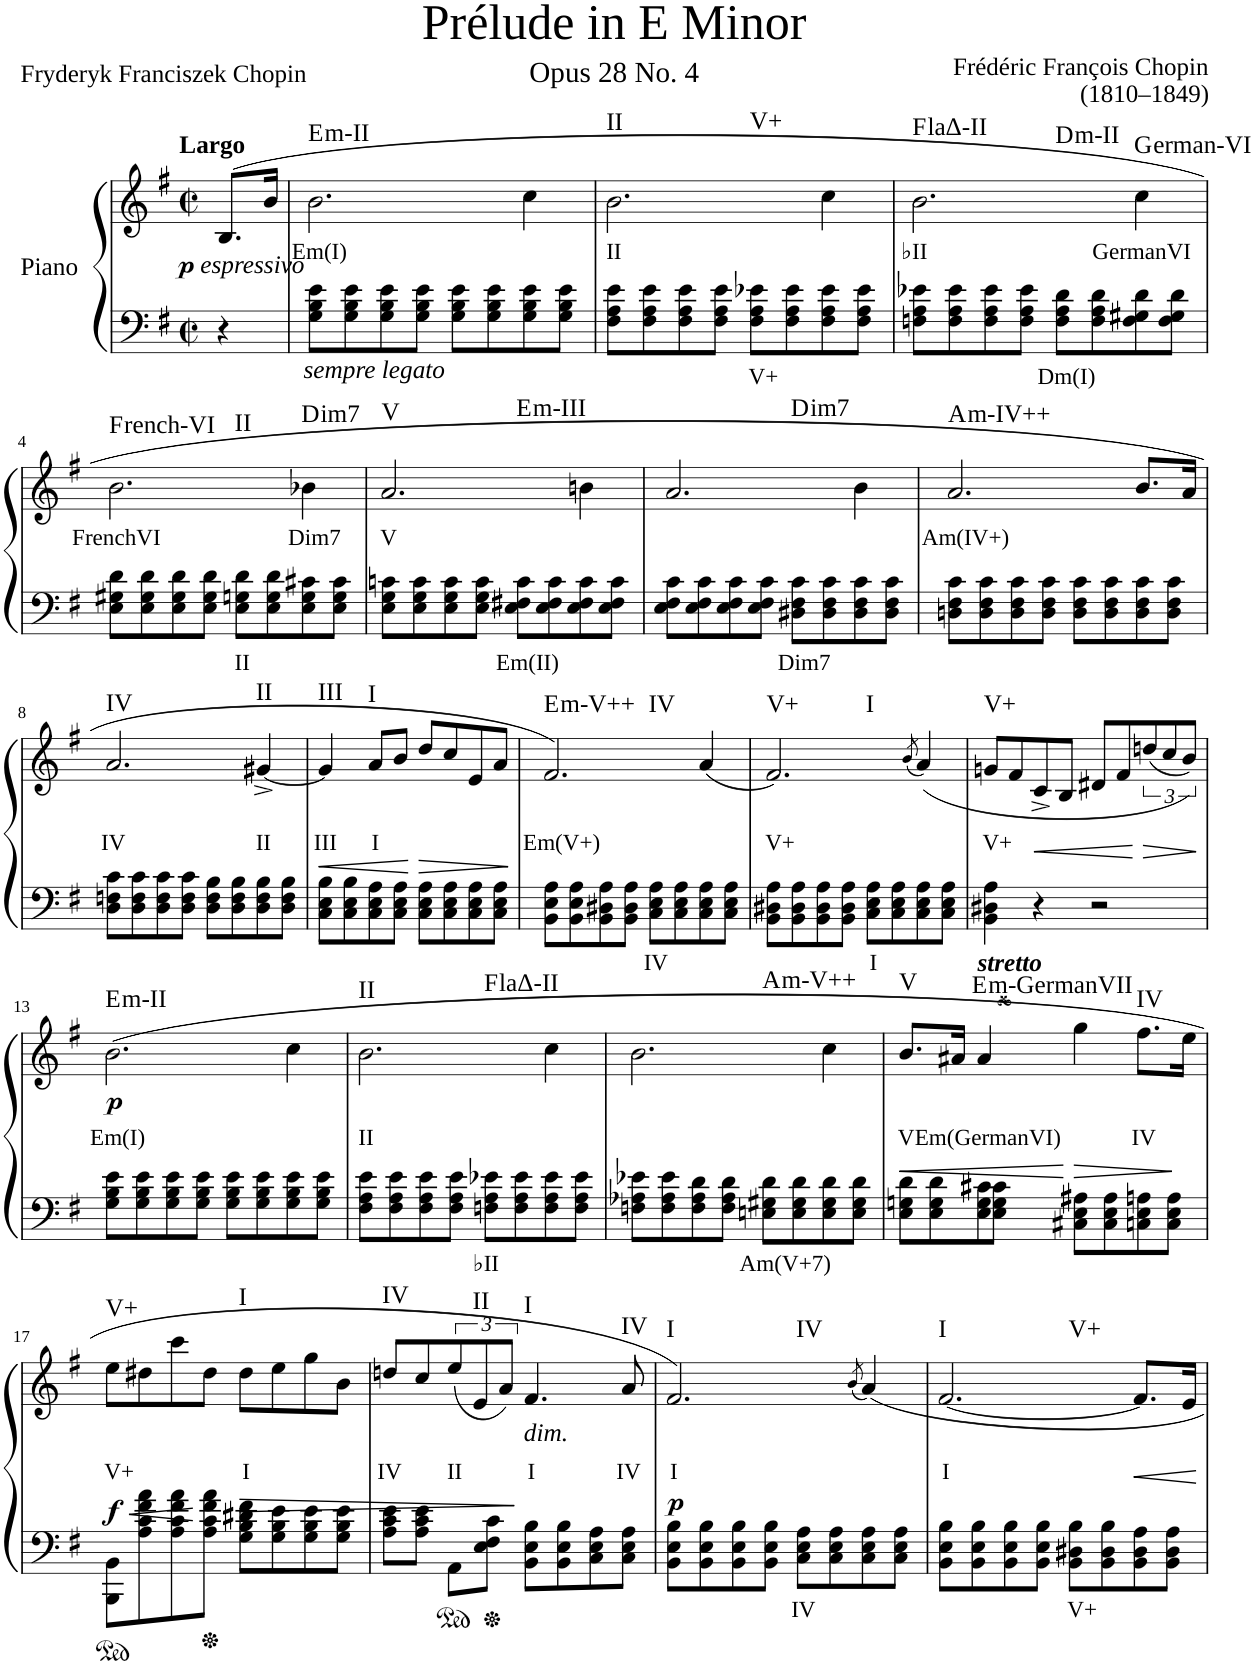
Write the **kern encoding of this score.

**kern	**text	**kern	**text	**dynam	**harte
*part1	*part1	*part1	*part1	*part1	*part1
*staff2	*staff2	*staff1	*staff1	*staff1/2	*
*I"Piano	*	*	*	*	*
*I'Pno	*	*	*	*	*
*clefF4	*	*clefG2	*	*	*
*k[f#]	*	*k[f#]	*	*	*
*M2/2	*	*M2/2	*	*	*
*met(c|)	*	*met(c|)	*	*	*
=	=	=	=	=	=
!	!	!LO:TX:a:B:t=Largo	!	!	!
!	!	!LO:TX:b:t=espressivo	!	!	!
4r	.	(8.B/L	.	.	.
.	.	16b;</Jk	.	.	.
=1	=1	=1	=1	=1	=1
!LO:TX:b:i:t=sempre legato	!	!	!	!	!
!	!	!	!LO:LY:b	!	!LO:H:kt=m
8G\ 8B\ 8e\L	.	2.b\	Em(I)	.	E:min
8G\ 8B\ 8e\	.	.	.	.	.
8G\ 8B\ 8e\	.	.	.	.	.
8G\ 8B\ 8e\J	.	.	.	.	.
8G\ 8B\ 8e\L	.	.	.	.	.
8G\ 8B\ 8e\	.	.	.	.	.
8G\ 8B\ 8e\	.	4cc\	.	.	.
8G\ 8B\ 8e\J	.	.	.	.	.
=2	=2	=2	=2	=2	=2
!	!	!	!LO:LY:b	!	!LO:H:n=1:kt=II
!	!	!	!	!	!LO:H:n=2:kt=V+
8F#\ 8A\ 8e\L	.	2.b\	II	.	N N
8F#\ 8A\ 8e\	.	.	.	.	.
8F#\ 8A\ 8e\	.	.	.	.	.
8F#\ 8A\ 8e\J	.	.	.	.	.
!	!LO:LY:b	!	!	!	!
8F#\ 8A\ 8e-X\L	V+	.	.	.	.
8F#\ 8A\ 8e-\	.	.	.	.	.
8F#\ 8A\ 8e-\	.	4cc\	.	.	.
8F#\ 8A\ 8e-\J	.	.	.	.	.
=3	=3	=3	=3	=3	=3
!	!	!	!LO:LY:b	!	!
*	*	*^	*	*	*
8Fn\ 8A\ 8e-X\L	.	2.b\	2ryy	♭II	.	F:maj
8F\ 8A\ 8e-\	.	.	.	.	.	.
8F\ 8A\ 8e-\	.	.	.	.	.	.
8F\ 8A\ 8e-\J	.	.	.	.	.	.
!	!LO:LY:b	!	!	!	!	!LO:H:kt=m
8F\ 8A\ 8d\L	Dm(I)	.	2ryy	.	.	D:min
8F\ 8A\ 8d\	.	.	.	.	.	.
!	!	!	!	!LO:LY:b	!	!
8F\ 8G#X\ 8d\	.	4cc\	.	GermanVI	.	G:maj
8F\ 8G#\ 8d\J	.	.	.	.	.	.
!!LO:LB:g=z
=4	=4	=4	=4	=4	=4	=4
!	!	!	!	!LO:LY:b	!	!LO:H:n=2:kt=II
*	*	*v	*v	*	*	*
8E\ 8G#X\ 8d\L	.	2.b\	FrenchVI	.	F:maj N
8E\ 8G#\ 8d\	.	.	.	.	.
8E\ 8G#\ 8d\	.	.	.	.	.
8E\ 8G#\ 8d\J	.	.	.	.	.
!	!LO:LY:b	!	!	!	!
8E\ 8Gn\ 8d\L	II	.	.	.	.
8E\ 8G\ 8d\	.	.	.	.	.
!	!	!	!LO:LY:b	!	!LO:H:kt=im
8E\ 8G\ 8c#X\	.	4b-X\	Dim7	.	.
8E\ 8G\ 8c#\J	.	.	.	.	.
=5	=5	=5	=5	=5	=5
!	!	!	!LO:LY:b	!	!LO:H:kt=V
*	*	*^	*	*	*
8E\ 8G\ 8cn\L	.	2.a/	2ryy	V	.	N
8E\ 8G\ 8c\	.	.	.	.	.	.
8E\ 8G\ 8c\	.	.	.	.	.	.
8E\ 8G\ 8c\J	.	.	.	.	.	.
!	!LO:LY:b	!	!	!	!	!LO:H:kt=m
8E\ 8F#X\ 8c\L	Em(II)	.	2ryy	.	.	E:min
8E\ 8F#\ 8c\	.	.	.	.	.	.
8E\ 8F#\ 8c\	.	4bn\	.	.	.	.
8E\ 8F#\ 8c\J	.	.	.	.	.	.
=6	=6	=6	=6	=6	=6	=6
8E\ 8F#\ 8c\L	.	2.a/	2ryy	.	.	.
8E\ 8F#\ 8c\	.	.	.	.	.	.
8E\ 8F#\ 8c\	.	.	.	.	.	.
8E\ 8F#\ 8c\J	.	.	.	.	.	.
!	!LO:LY:b	!	!	!	!	!LO:H:kt=im
8D#X\ 8F#\ 8c\L	Dim7	.	2ryy	.	.	.
8D#\ 8F#\ 8c\	.	.	.	.	.	.
8D#\ 8F#\ 8c\	.	4b\	.	.	.	.
8D#\ 8F#\ 8c\J	.	.	.	.	.	.
=7	=7	=7	=7	=7	=7	=7
!	!	!	!	!LO:LY:b	!	!LO:H:kt=m
*	*	*v	*v	*	*	*
8Dn\ 8F#\ 8c\L	.	2.a/	Am(IV+)	.	A:(b3,#5)
8D\ 8F#\ 8c\	.	.	.	.	.
8D\ 8F#\ 8c\	.	.	.	.	.
8D\ 8F#\ 8c\J	.	.	.	.	.
8D\ 8F#\ 8c\L	.	.	.	.	.
8D\ 8F#\ 8c\	.	.	.	.	.
8D\ 8F#\ 8c\	.	8.b/L	.	.	.
8D\ 8F#\ 8c\J	.	.	.	.	.
.	.	16a/Jk	.	.	.
!!LO:LB:g=z
=8	=8	=8	=8	=8	=8
!	!	!	!LO:LY:b	!	!LO:H:kt=IV
8D\ 8Fn\ 8c\L	.	2.a/	IV	.	N
8D\ 8F\ 8c\	.	.	.	.	.
8D\ 8F\ 8c\	.	.	.	.	.
8D\ 8F\ 8c\J	.	.	.	.	.
8D\ 8F\ 8B\L	.	.	.	.	.
8D\ 8F\ 8B\	.	.	.	.	.
!	!	!	!LO:LY:b	!	!LO:H:kt=II
8D\ 8F\ 8B\	.	[4g#X^/	II	.	N
8D\ 8F\ 8B\J	.	.	.	.	.
=9	=9	=9	=9	=9	=9
!	!	!	!LO:LY:b	!LO:HP:b	!LO:H:kt=III
8C\ 8E\ 8B\L	.	4g#/]	III	<	N
8C\ 8E\ 8B\	.	.	.	.	.
!	!	!	!LO:LY:b	!	!LO:H:kt=I
8C\ 8E\ 8A\	.	8a/L	I	.	N
8C\ 8E\ 8A\J	.	8b/J	.	.	.
!	!	!	!	!LO:HP:n=1:b	!
8C\ 8E\ 8A\L	.	8dd/L	.	[ >	.
8C\ 8E\ 8A\	.	8cc/	.	.	.
8C\ 8E\ 8A\	.	8e/	.	.	.
8C\ 8E\ 8A\J	.	8a/J	.	.	.
.	.	.	.	]	.
=10	=10	=10	=10	=10	=10
!	!	!	!LO:LY:b	!	!LO:H:n=1:kt=m
!	!	!	!	!	!LO:H:n=2:kt=IV
8BB\ 8E\ 8A\L	.	2.f#/)	Em(V+)	.	E:(b3,#5) N
8BB\ 8E\ 8A\	.	.	.	.	.
8BB\ 8D#X\ 8A\	.	.	.	.	.
8BB\ 8D#\ 8A\J	.	.	.	.	.
!	!LO:LY:b	!	!	!	!
8C\ 8E\ 8A\L	IV	.	.	.	.
8C\ 8E\ 8A\	.	.	.	.	.
8C\ 8E\ 8A\	.	(4a/	.	.	.
8C\ 8E\ 8A\J	.	.	.	.	.
=11	=11	=11	=11	=11	=11
!	!	!	!LO:LY:b	!	!LO:H:n=1:kt=V+
!	!	!	!	!	!LO:H:n=2:kt=I
8BB\ 8D#X\ 8A\L	.	2.f#/)	V+	.	N N
8BB\ 8D#\ 8A\	.	.	.	.	.
8BB\ 8D#\ 8A\	.	.	.	.	.
8BB\ 8D#\ 8A\J	.	.	.	.	.
!	!LO:LY:b	!	!	!	!
8C\ 8E\ 8A\L	I	.	.	.	.
8C\ 8E\ 8A\	.	.	.	.	.
.	.	(8qb/	.	.	.
8C\ 8E\ 8A\	.	(4a/)	.	.	.
8C\ 8E\ 8A\J	.	.	.	.	.
=12	=12	=12	=12	=12	=12
!	!	!	!LO:LY:b	!	!LO:H:kt=V+
4BB\ 4D#X\ 4A\	.	8gn/L	V+	.	N
.	.	8f#/	.	.	.
!	!	!	!	!LO:HP:b	!
4r	.	8c^/	.	<	.
.	.	8B/J	.	.	.
2r	.	8d#X/L	.	.	.
.	.	8f#/	.	.	.
!	!	!	!	!LO:HP:n=1:b	!
.	.	(12ddn/	.	[ >	.
.	.	12cc/	.	.	.
.	.	12b/J))	.	.	.
.	.	.	.	]	.
!!LO:LB:g=z
=13	=13	=13	=13	=13	=13
!	!	!	!LO:LY:b	!LO:DY:b	!LO:H:kt=m
8G\ 8B\ 8e\L	.	(2.b\	Em(I)	p	E:min
8G\ 8B\ 8e\	.	.	.	.	.
8G\ 8B\ 8e\	.	.	.	.	.
8G\ 8B\ 8e\J	.	.	.	.	.
8G\ 8B\ 8e\L	.	.	.	.	.
8G\ 8B\ 8e\	.	.	.	.	.
8G\ 8B\ 8e\	.	4cc\	.	.	.
8G\ 8B\ 8e\J	.	.	.	.	.
=14	=14	=14	=14	=14	=14
!	!	!	!LO:LY:b	!	!LO:H:kt=II
*	*	*^	*	*	*
8F#\ 8A\ 8e\L	.	2.b\	2ryy	II	.	N
8F#\ 8A\ 8e\	.	.	.	.	.	.
8F#\ 8A\ 8e\	.	.	.	.	.	.
8F#\ 8A\ 8e\J	.	.	.	.	.	.
!	!LO:LY:b	!	!	!	!	!
8Fn\ 8A\ 8e-X\L	♭II	.	2ryy	.	.	F:maj
8F\ 8A\ 8e-\	.	.	.	.	.	.
8F\ 8A\ 8e-\	.	4cc\	.	.	.	.
8F\ 8A\ 8e-\J	.	.	.	.	.	.
=15	=15	=15	=15	=15	=15	=15
8Fn\ 8A-X\ 8e-X\L	.	2.b\	2ryy	.	.	.
8F\ 8A-\ 8e-\	.	.	.	.	.	.
8F\ 8A-\ 8d\	.	.	.	.	.	.
8F\ 8A-\ 8d\J	.	.	.	.	.	.
!	!LO:LY:b	!	!	!	!	!LO:H:kt=m
8En\ 8G#X\ 8d\L	Am(V+7)	.	2ryy	.	.	A:(b3,#5)
8E\ 8G#\ 8d\	.	.	.	.	.	.
8E\ 8G#\ 8d\	.	4cc\	.	.	.	.
8E\ 8G#\ 8d\J	.	.	.	.	.	.
=16	=16	=16	=16	=16	=16	=16
!	!	!	!	!LO:LY:b	!LO:HP:b	!LO:H:kt=V
8E\ 8Gn\ 8d\L	.	8.b/L	4.ryy	V	<	N
8E\ 8G\ 8d\	.	.	.	.	.	.
.	.	16a#X/Jk	.	.	.	.
!	!	!LO:TX:a:Bi:t=stretto	!	!	!	!
!	!	!	!	!LO:LY:b	!	!LO:H:kt=m
8E\ 8G\ 8c#X\	.	4a#/	.	Em(GermanVI)	.	E:min
8E\ 8G\ 8c#\J	.	.	32b!	.	.	.
.	.	.	32a#!	.	.	.
.	.	.	32g##X!	.	.	.
.	.	.	32a#!	.	.	.
!	!	!	!	!	!LO:HP:n=1:b	!
8C#X\ 8E\ 8A#X\L	.	4gg\	2ryy	.	[ >	.
8C#\ 8E\ 8A#\	.	.	.	.	.	.
!	!	!	!	!LO:LY:b	!	!LO:H:kt=IV
8Cn\ 8E\ 8An\	.	8.ff#\L	.	IV	.	N
8C\ 8E\ 8A\J	.	.	.	.	.	.
.	.	16ee\Jk	.	.	]	.
*	*	*v	*v	*	*	*
!!LO:LB:g=z
=17	=17	=17	=17	=17	=17
!	!	!	!LO:LY:b	!LO:HP:b	!
!	!	!	!	!LO:DY:n=1:b	!LO:H:kt=V+
8BBB\ 8BB\L	.	8ee\L	V+	< f	N
8A\ 8c\ 8f#\ 8a\	.	8dd#X\	.	.	.
8A\ 8c\ 8f#\ 8a\	.	8ccc\	.	.	.
8A\ 8c\ 8f#\ 8a\J	.	8dd#\J	.	[	.
!	!	!	!LO:LY:b	!LO:HP:b	!LO:H:kt=I
8G\ 8B\ 8d#X\ 8f#\L	.	8dd#\L	I	>	N
8G\ 8B\ 8e\	.	8ee\	.	.	.
8G\ 8B\ 8e\	.	8gg\	.	.	.
8G\ 8B\ 8e\J	.	8b\J	.	.	.
=18	=18	=18	=18	=18	=18
!	!	!	!LO:LY:b	!	!LO:H:kt=IV
8A\ 8c\ 8e\L	.	8ddn/L	IV	.	N
8A\ 8c\ 8e\J	.	8cc/	.	.	.
!	!	!	!LO:LY:b	!	!
8AA\L	.	(12ee/	II	.	.
!	!	!	!	!	!LO:H:kt=II
.	.	12e/	.	.	N
8E\ 8F#\ 8c\J	.	.	.	.	.
.	.	12a/J)	.	.	.
!	!	!LO:TX:b:i:t=dim.	!	!	!
!	!	!	!LO:LY:b	!	!LO:H:kt=I
8BB\ 8E\ 8B\L	.	4.f#/	I	]	N
8BB\ 8E\ 8B\	.	.	.	.	.
8C\ 8E\ 8A\	.	.	.	.	.
!	!	!	!LO:LY:b	!	!LO:H:kt=IV
8C\ 8E\ 8A\J	.	8a/	IV	.	N
=19	=19	=19	=19	=19	=19
!	!	!	!LO:LY:b	!LO:DY:b	!LO:H:n=1:kt=I
!	!	!	!	!	!LO:H:n=2:kt=IV
8BB\ 8E\ 8B\L	.	2.f#/)	I	p	N N
8BB\ 8E\ 8B\	.	.	.	.	.
8BB\ 8E\ 8B\	.	.	.	.	.
8BB\ 8E\ 8B\J	.	.	.	.	.
!	!LO:LY:b	!	!	!	!
8C\ 8E\ 8A\L	IV	.	.	.	.
8C\ 8E\ 8A\	.	.	.	.	.
.	.	(8qb/	.	.	.
8C\ 8E\ 8A\	.	4a/)	.	.	.
8C\ 8E\ 8A\J	.	.	.	.	.
=20	=20	=20	=20	=20	=20
!	!	!	!LO:LY:b	!	!LO:H:n=1:kt=I
!	!	!	!	!	!LO:H:n=2:kt=V+
8BB\ 8E\ 8B\L	.	[2.f#/	I	.	N N
8BB\ 8E\ 8B\	.	.	.	.	.
8BB\ 8E\ 8B\	.	.	.	.	.
8BB\ 8E\ 8B\J	.	.	.	.	.
!	!LO:LY:b	!	!	!	!
8BB\ 8D#X\ 8B\L	V+	.	.	.	.
8BB\ 8D#\ 8B\	.	.	.	.	.
!	!	!	!	!LO:HP:b	!
8BB\ 8D#\ 8A\	.	8.f#/L]	.	<	.
8BB\ 8D#\ 8A\J	.	.	.	.	.
.	.	16e/Jk	.	.	.
.	.	.	.	[	.
=	=	=	=	=	=
*-	*-	*-	*-	*-	*-
